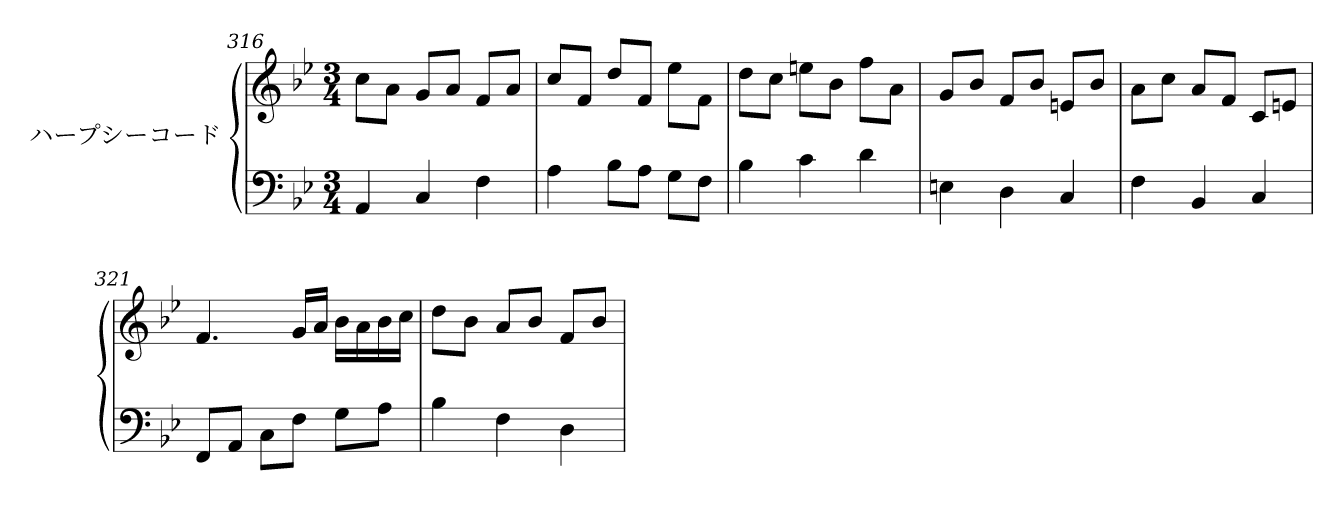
**kern	**kern
*part1	*part1
*staff2	*staff1
*I"ハープシーコード	*
*clefF4	*clefG2
*k[b-e-]	*k[b-e-]
*M3/4	*M3/4
=316	=316
4AA/	8cc\L
.	8a\J
4C/	8g/L
.	8a/J
4F\	8f/L
.	8a/J
=317	=317
4A\	8cc/L
.	8f/J
8B-\L	8dd/L
8A\J	8f/J
8G\L	8ee-\L
8F\J	8f\J
=318	=318
4B-\	8dd\L
.	8cc\J
4c\	8een\L
.	8b-\J
4d\	8ff\L
.	8a\J
!!LO:LB:g=z
=319	=319
4En\	8g/L
.	8b-/J
4D\	8f/L
.	8b-/J
4C/	8en/L
.	8b-/J
=320	=320
4F\	8a\L
.	8cc\J
4BB-/	8a/L
.	8f/J
4C/	8c/L
.	8en/J
=321	=321
8FF/L	4.f/
8AA/J	.
8C\L	.
8F\J	16g/LL
.	16a/JJ
8G\L	16b-\LL
.	16a\
8A\J	16b-\
.	16cc\JJ
=322	=322
4B-\	8dd\L
.	8b-\J
4F\	8a/L
.	8b-/J
4D\	8f/L
.	8b-/J
=	=
*-	*-
